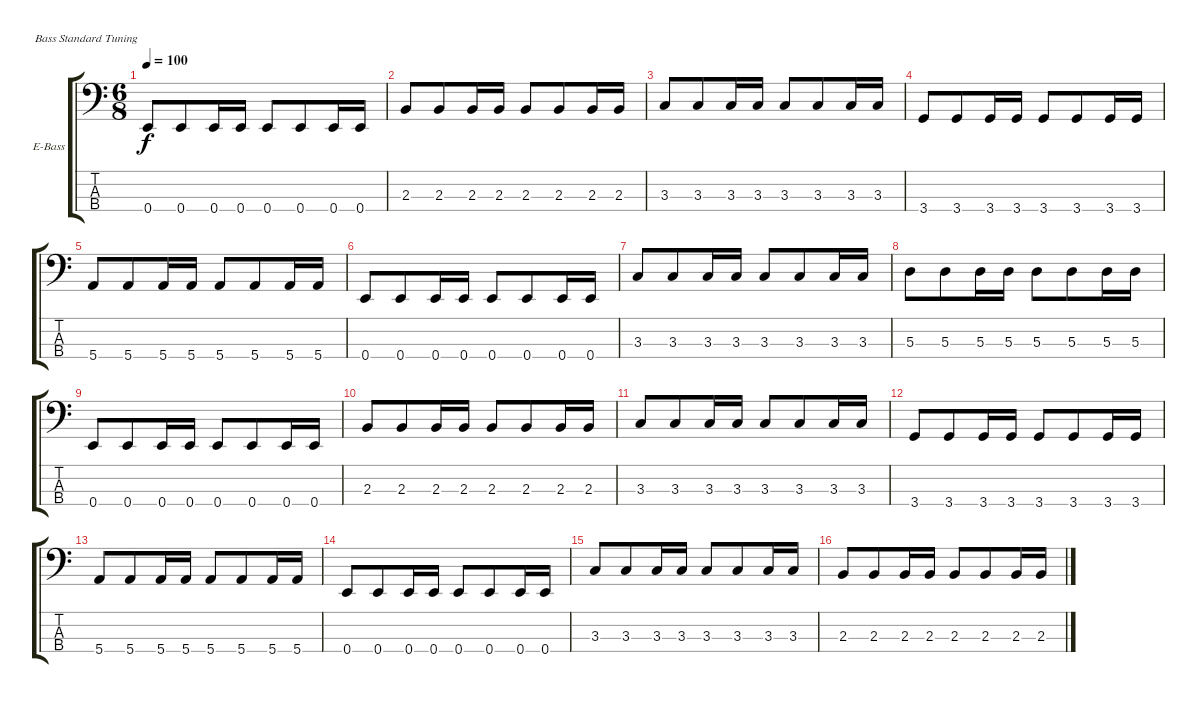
\defaultSystemsLayout 4
\bracketExtendMode groupsimilarinstruments
\firstSystemTrackNameOrientation horizontal
\otherSystemsTrackNameOrientation horizontal
\track ("Peter Baltes" "E-Bass") {instrument electricbassfinger}
\staff {score tabs}
\tuning (G2 D2 A1 E1)
\ts (6 8)
\tempo 100
\clef f4
\ks c
0.4.8{dy f} 0.4.8 0.4.16 0.4.16 0.4.8 0.4.8 0.4.16 0.4.16 |
2.3.8 2.3.8 2.3.16 2.3.16 2.3.8 2.3.8 2.3.16 2.3.16 |
3.3.8 3.3.8 3.3.16 3.3.16 3.3.8 3.3.8 3.3.16 3.3.16 |
3.4.8 3.4.8 3.4.16 3.4.16 3.4.8 3.4.8 3.4.16 3.4.16 |
5.4.8 5.4.8 5.4.16 5.4.16 5.4.8 5.4.8 5.4.16 5.4.16 |
0.4.8 0.4.8 0.4.16 0.4.16 0.4.8 0.4.8 0.4.16 0.4.16 |
3.3.8 3.3.8 3.3.16 3.3.16 3.3.8 3.3.8 3.3.16 3.3.16 |
5.3.8 5.3.8 5.3.16 5.3.16 5.3.8 5.3.8 5.3.16 5.3.16 |
0.4.8 0.4.8 0.4.16 0.4.16 0.4.8 0.4.8 0.4.16 0.4.16 |
2.3.8 2.3.8 2.3.16 2.3.16 2.3.8 2.3.8 2.3.16 2.3.16 |
3.3.8 3.3.8 3.3.16 3.3.16 3.3.8 3.3.8 3.3.16 3.3.16 |
3.4.8 3.4.8 3.4.16 3.4.16 3.4.8 3.4.8 3.4.16 3.4.16 |
5.4.8 5.4.8 5.4.16 5.4.16 5.4.8 5.4.8 5.4.16 5.4.16 |
0.4.8 0.4.8 0.4.16 0.4.16 0.4.8 0.4.8 0.4.16 0.4.16 |
3.3.8 3.3.8 3.3.16 3.3.16 3.3.8 3.3.8 3.3.16 3.3.16 |
2.3.8 2.3.8 2.3.16 2.3.16 2.3.8 2.3.8 2.3.16 2.3.16
